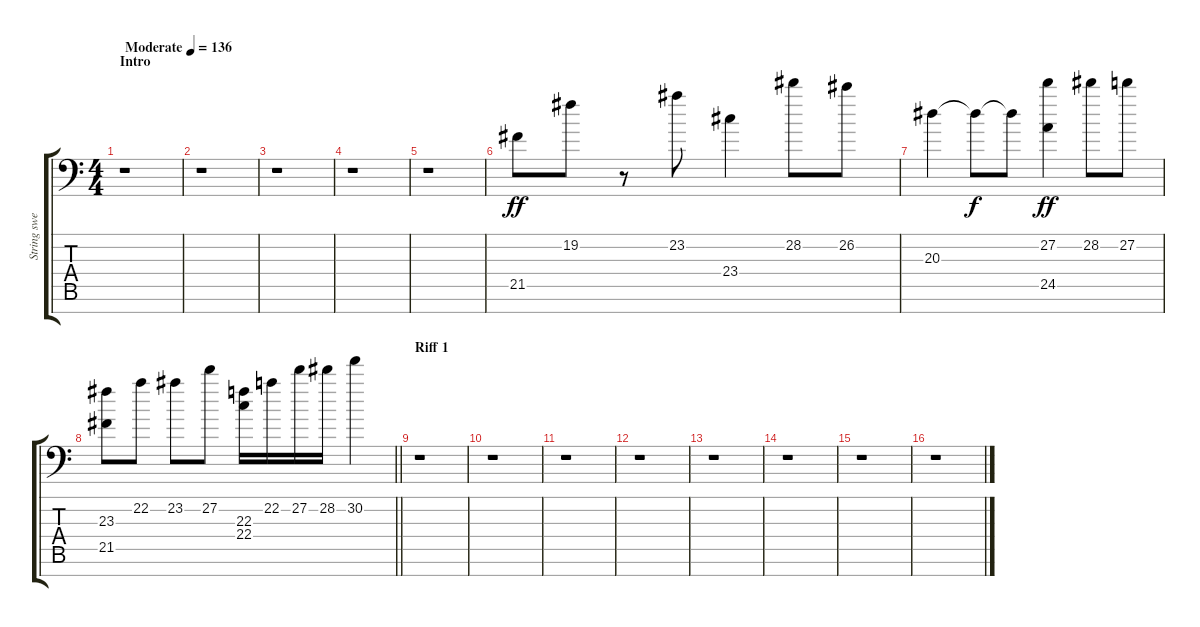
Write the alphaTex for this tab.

\track ("String swell" "String swe") {instrument stringensemble2}
\staff {score tabs}
\tuning (C8 B3 G3 D3 A2 E2 C-1) {hide}
\ts (4 4)
\section ("" "Intro")
\tempo (136 "Moderate")
\clef f4
\ks c
r.1{dy ff instrument stringensemble2} |
r.1 |
r.1 |
r.1 |
r.1 |
21.5.8 19.2.8 r.8 23.2.8 23.4.4 28.2.8 26.2.8 |
20.3.4 20.3{t}.8{dy f} 20.3{t}.8 (27.2 24.5).4{dy ff} 28.2.8 27.2.8 |
\barLineRight lightlight
(23.3 21.5).8 22.2.8 23.2.8 27.2.8 (22.3 22.4).16 22.2.16 27.2.16 28.2.16 30.2.4 |
\section ("" "Riff 1")
r.1 |
r.1 |
r.1 |
r.1 |
r.1 |
r.1 |
r.1 |
r.1
